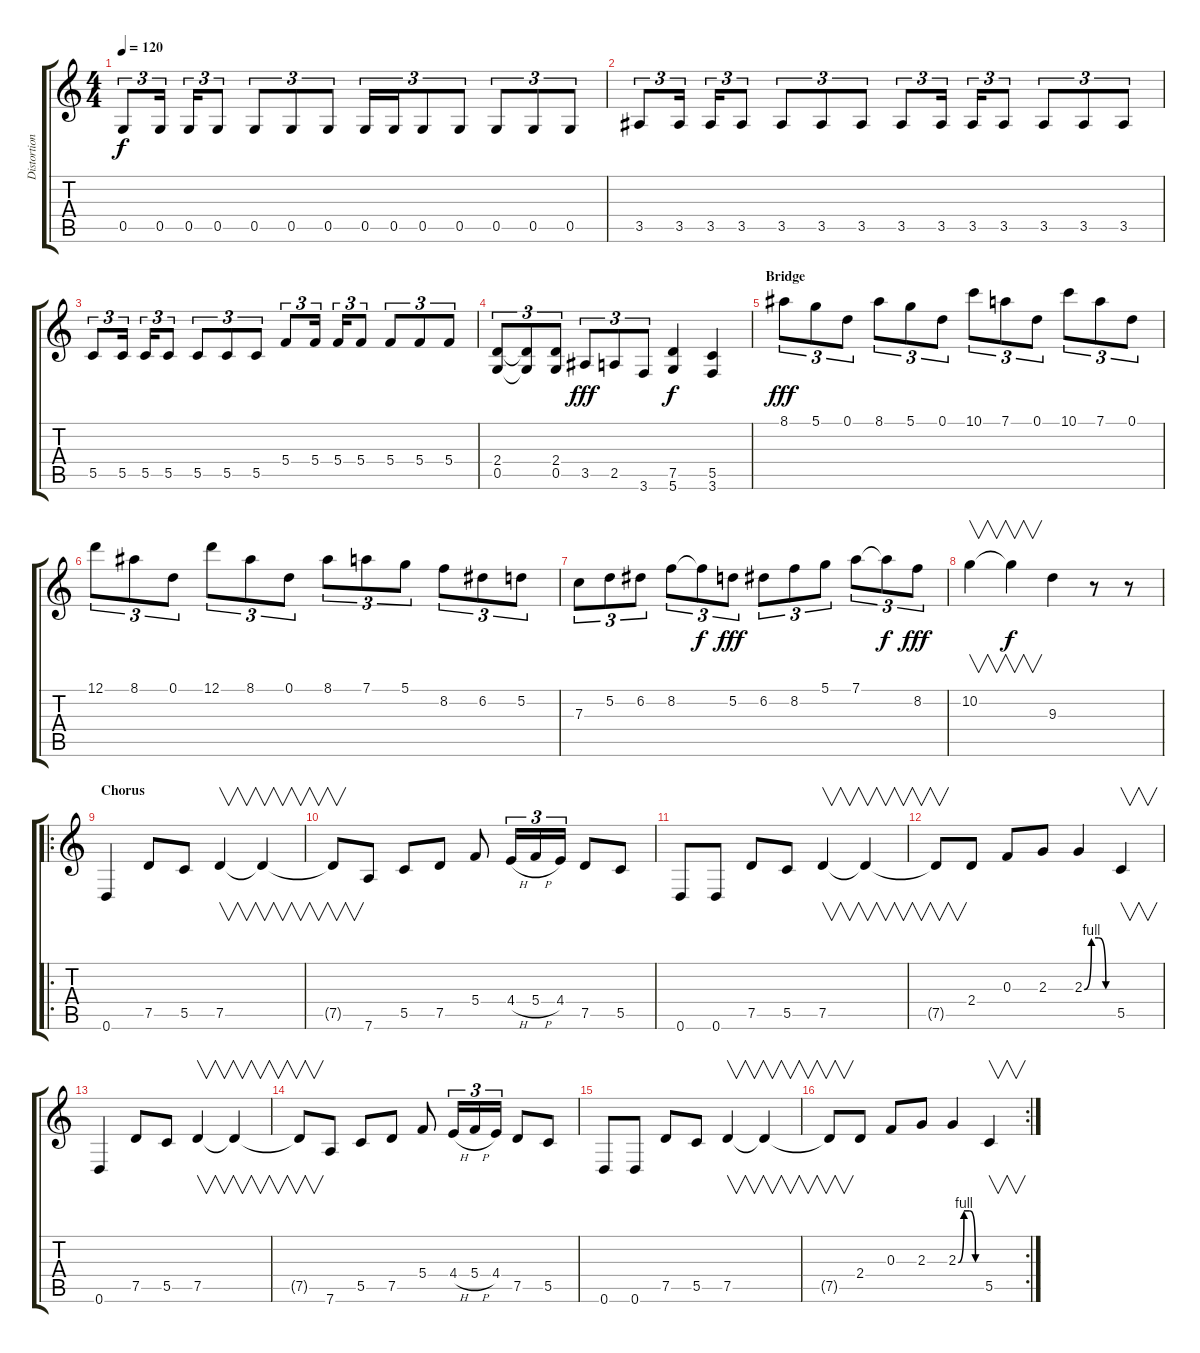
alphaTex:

\track ("Distortion 1" "Distortion") {instrument distortionguitar}
\staff {score tabs}
\tuning (D4 A3 F3 C3 G2 D2) {hide}
\ts (4 4)
\tempo 120
\clef g2
\ks c
0.5.8{tu (3 2) dy f} 0.5.16{tu (3 2)} 0.5.16{tu (3 2)} 0.5.8{tu (3 2)} 0.5.8{tu (3 2)} 0.5.8{tu (3 2)} 0.5.8{tu (3 2)} 0.5.16{tu (3 2)} 0.5.16{tu (3 2)} 0.5.8{tu (3 2)} 0.5.8{tu (3 2)} 0.5.8{tu (3 2)} 0.5.8{tu (3 2)} 0.5.8{tu (3 2)} |
3.5.8{tu (3 2)} 3.5.16{tu (3 2)} 3.5.16{tu (3 2)} 3.5.8{tu (3 2)} 3.5.8{tu (3 2)} 3.5.8{tu (3 2)} 3.5.8{tu (3 2)} 3.5.8{tu (3 2)} 3.5.16{tu (3 2)} 3.5.16{tu (3 2)} 3.5.8{tu (3 2)} 3.5.8{tu (3 2)} 3.5.8{tu (3 2)} 3.5.8{tu (3 2)} |
5.5.8{tu (3 2)} 5.5.16{tu (3 2)} 5.5.16{tu (3 2)} 5.5.8{tu (3 2)} 5.5.8{tu (3 2)} 5.5.8{tu (3 2)} 5.5.8{tu (3 2)} 5.4.8{tu (3 2)} 5.4.16{tu (3 2)} 5.4.16{tu (3 2)} 5.4.8{tu (3 2)} 5.4.8{tu (3 2)} 5.4.8{tu (3 2)} 5.4.8{tu (3 2)} |
(2.4 0.5).8{tu (3 2)} (2.4{t} 0.5{t}).8{tu (3 2)} (2.4 0.5).8{tu (3 2)} 3.5.8{tu (3 2) dy fff} 2.5.8{tu (3 2)} 3.6.8{tu (3 2)} (7.5 5.6).4{dy f} (5.5 3.6).4 |
\section ("" "Bridge")
8.1.8{tu (3 2) dy fff} 5.1.8{tu (3 2)} 0.1.8{tu (3 2)} 8.1.8{tu (3 2)} 5.1.8{tu (3 2)} 0.1.8{tu (3 2)} 10.1.8{tu (3 2)} 7.1.8{tu (3 2)} 0.1.8{tu (3 2)} 10.1.8{tu (3 2)} 7.1.8{tu (3 2)} 0.1.8{tu (3 2)} |
12.1.8{tu (3 2)} 8.1.8{tu (3 2)} 0.1.8{tu (3 2)} 12.1.8{tu (3 2)} 8.1.8{tu (3 2)} 0.1.8{tu (3 2)} 8.1.8{tu (3 2)} 7.1.8{tu (3 2)} 5.1.8{tu (3 2)} 8.2.8{tu (3 2)} 6.2.8{tu (3 2)} 5.2.8{tu (3 2)} |
7.3.8{tu (3 2)} 5.2.8{tu (3 2)} 6.2.8{tu (3 2)} 8.2.8{tu (3 2)} 8.2{t}.8{tu (3 2) dy f} 5.2.8{tu (3 2) dy fff} 6.2.8{tu (3 2)} 8.2.8{tu (3 2)} 5.1.8{tu (3 2)} 7.1.8{tu (3 2)} 7.1{t}.8{tu (3 2) dy f} 8.2.8{tu (3 2) dy fff} |
10.2.4{v} 10.2{t}.4{v dy f} 9.3.4 r.8 r.8 |
\ro
\section ("" "Chorus")
0.6.4 7.5.8 5.5.8 7.5.4{v} 7.5{t}.4{v} |
7.5{t}.8{v} 7.6.8 5.5.8 7.5.8 5.4.8 4.4{h}.16{tu (3 2)} 5.4{h}.16{tu (3 2)} 4.4.16{tu (3 2)} 7.5.8 5.5.8 |
0.6.8 0.6.8 7.5.8 5.5.8 7.5.4{v} 7.5{t}.4{v} |
7.5{t}.8{v} 2.4.8 0.3.8 2.3.8 2.3{be (custom 0 0 15 4 30 4 45 0 60 0)}.4 5.5.4{v} |
0.6.4 7.5.8 5.5.8 7.5.4{v} 7.5{t}.4{v} |
7.5{t}.8{v} 7.6.8 5.5.8 7.5.8 5.4.8 4.4{h}.16{tu (3 2)} 5.4{h}.16{tu (3 2)} 4.4.16{tu (3 2)} 7.5.8 5.5.8 |
0.6.8 0.6.8 7.5.8 5.5.8 7.5.4{v} 7.5{t}.4{v} |
\rc 2
7.5{t}.8{v} 2.4.8 0.3.8 2.3.8 2.3{be (custom 0 0 15 4 30 4 45 0 60 0)}.4 5.5.4{v}
